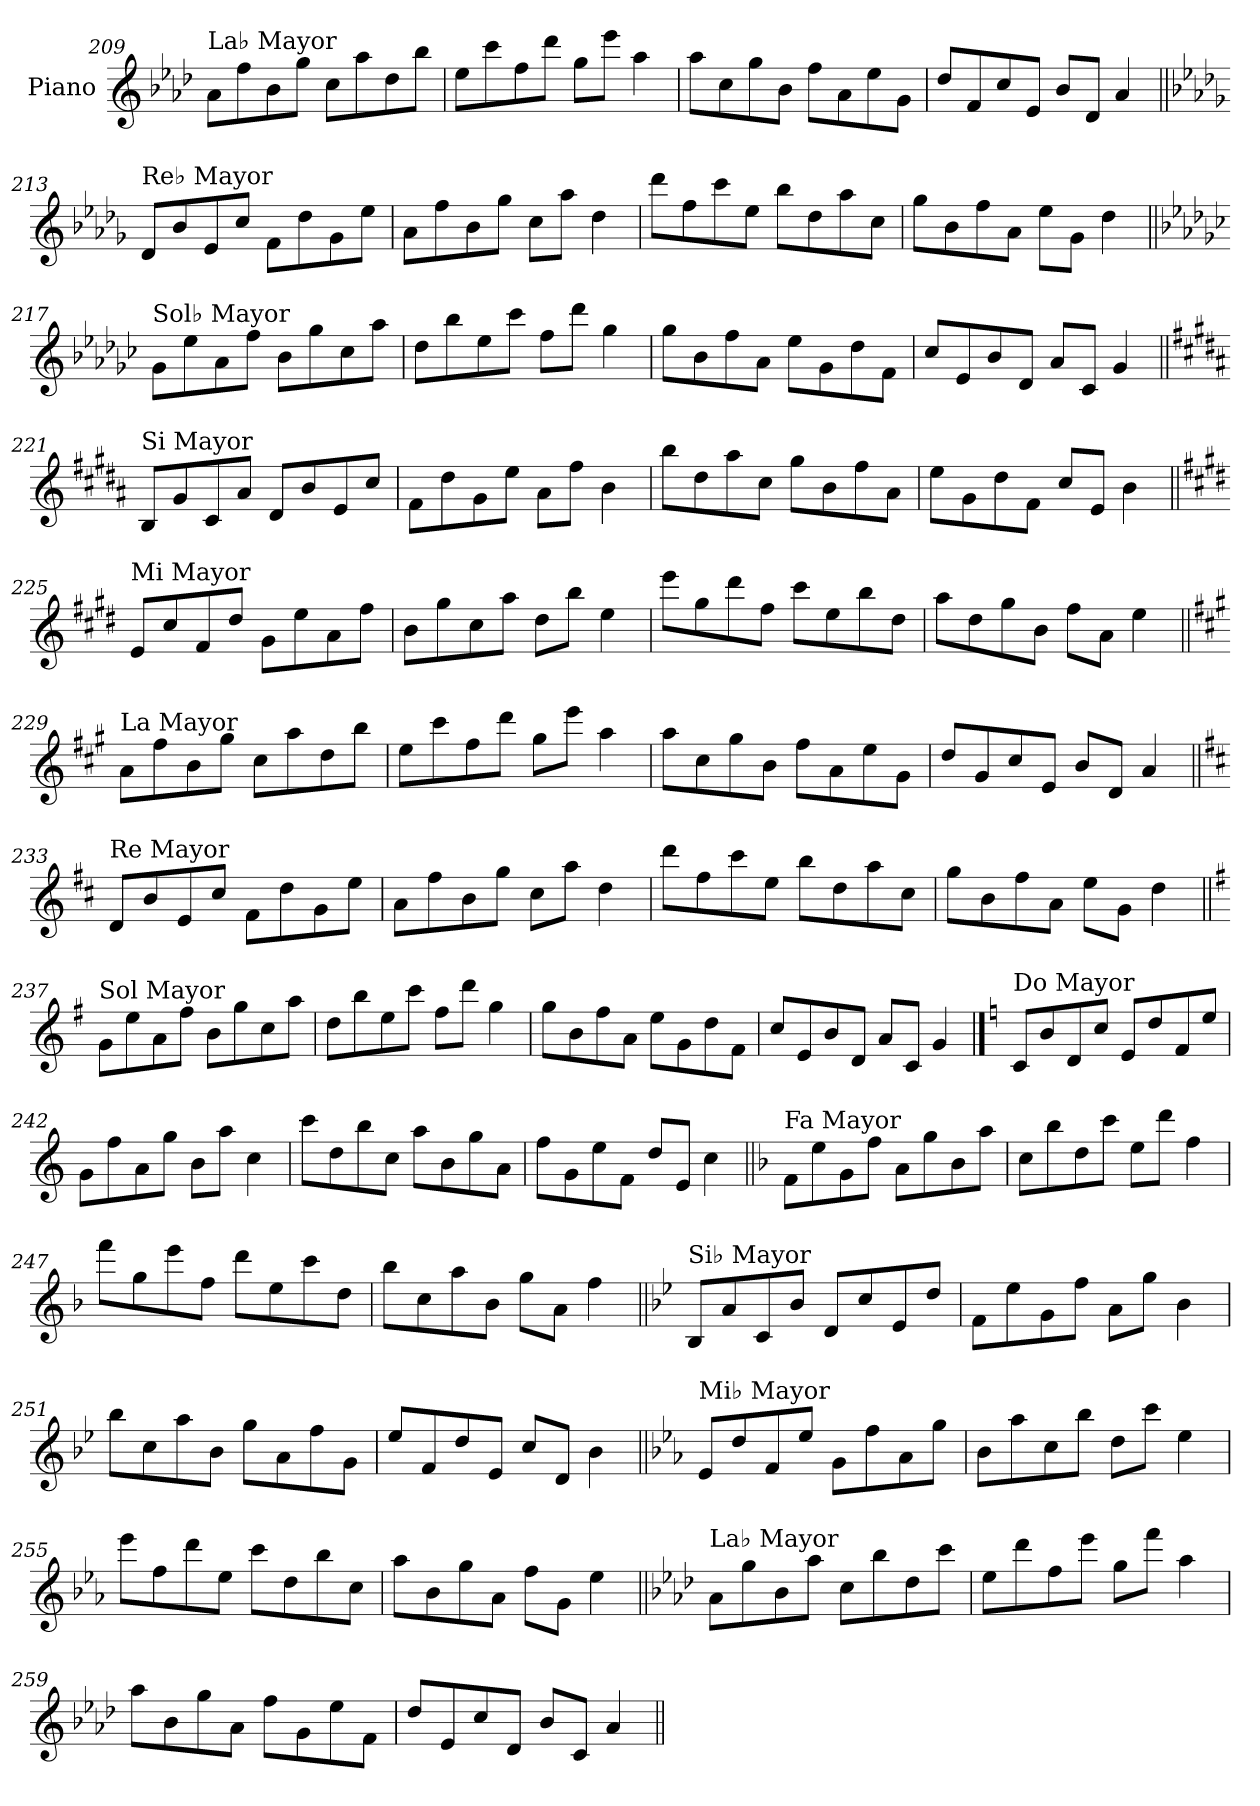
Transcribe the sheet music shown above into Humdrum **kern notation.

**kern
*part1
*staff1
*I"Piano
*I'Pno.
!!LO:LB:g=z
*clefG2
*k[b-e-a-d-]
=209
!LO:TX:a:t=La♭ Mayor
8a-\L
8ff\
8b-\
8gg\J
8cc\L
8aa-\
8dd-\
8bb-\J
=210
8ee-\L
8ccc\
8ff\
8ddd-\J
8gg\L
8eee-\J
4aa-\
=211
8aa-\L
8cc\
8gg\
8b-\J
8ff\L
8a-\
8ee-\
8g\J
=212
8dd-/L
8f/
8cc/
8e-/J
8b-/L
8d-/J
4a-/
!!LO:LB:g=z
=213||
*k[b-e-a-d-g-]
!LO:TX:a:t=Re♭ Mayor
8d-/L
8b-/
8e-/
8cc/J
8f\L
8dd-\
8g-\
8ee-\J
=214
8a-\L
8ff\
8b-\
8gg-\J
8cc\L
8aa-\J
4dd-\
=215
8ddd-\L
8ff\
8ccc\
8ee-\J
8bb-\L
8dd-\
8aa-\
8cc\J
=216
8gg-\L
8b-\
8ff\
8a-\J
8ee-\L
8g-\J
4dd-\
!!LO:LB:g=z
=217||
*k[b-e-a-d-g-c-]
!LO:TX:a:t=Sol♭ Mayor
8g-\L
8ee-\
8a-\
8ff\J
8b-\L
8gg-\
8cc-\
8aa-\J
=218
8dd-\L
8bb-\
8ee-\
8ccc-\J
8ff\L
8ddd-\J
4gg-\
=219
8gg-\L
8b-\
8ff\
8a-\J
8ee-\L
8g-\
8dd-\
8f\J
=220
8cc-/L
8e-/
8b-/
8d-/J
8a-/L
8c-/J
4g-/
!!LO:LB:g=z
=221||
*k[f#c#g#d#a#]
!LO:TX:a:t=Si Mayor
8B/L
8g#/
8c#/
8a#/J
8d#/L
8b/
8e/
8cc#/J
=222
8f#\L
8dd#\
8g#\
8ee\J
8a#\L
8ff#\J
4b\
=223
8bb\L
8dd#\
8aa#\
8cc#\J
8gg#\L
8b\
8ff#\
8a#\J
=224
8ee\L
8g#\
8dd#\
8f#\J
8cc#/L
8e/J
4b\
!!LO:LB:g=z
=225||
*k[f#c#g#d#]
!LO:TX:a:t=Mi Mayor
8e/L
8cc#/
8f#/
8dd#/J
8g#\L
8ee\
8a\
8ff#\J
=226
8b\L
8gg#\
8cc#\
8aa\J
8dd#\L
8bb\J
4ee\
=227
8eee\L
8gg#\
8ddd#\
8ff#\J
8ccc#\L
8ee\
8bb\
8dd#\J
=228
8aa\L
8dd#\
8gg#\
8b\J
8ff#\L
8a\J
4ee\
!!LO:LB:g=z
=229||
*k[f#c#g#]
!LO:TX:a:t=La Mayor
8a\L
8ff#\
8b\
8gg#\J
8cc#\L
8aa\
8dd\
8bb\J
=230
8ee\L
8ccc#\
8ff#\
8ddd\J
8gg#\L
8eee\J
4aa\
=231
8aa\L
8cc#\
8gg#\
8b\J
8ff#\L
8a\
8ee\
8g#\J
=232
8dd/L
8g#/
8cc#/
8e/J
8b/L
8d/J
4a/
!!LO:LB:g=z
=233||
*k[f#c#]
!LO:TX:a:t=Re Mayor
8d/L
8b/
8e/
8cc#/J
8f#\L
8dd\
8g\
8ee\J
=234
8a\L
8ff#\
8b\
8gg\J
8cc#\L
8aa\J
4dd\
=235
8ddd\L
8ff#\
8ccc#\
8ee\J
8bb\L
8dd\
8aa\
8cc#\J
=236
8gg\L
8b\
8ff#\
8a\J
8ee\L
8g\J
4dd\
!!LO:LB:g=z
=237||
*k[f#]
!LO:TX:a:t=Sol Mayor
8g\L
8ee\
8a\
8ff#\J
8b\L
8gg\
8cc\
8aa\J
=238
8dd\L
8bb\
8ee\
8ccc\J
8ff#\L
8ddd\J
4gg\
=239
8gg\L
8b\
8ff#\
8a\J
8ee\L
8g\
8dd\
8f#\J
=240
8cc/L
8e/
8b/
8d/J
8a/L
8c/J
4g/
!!LO:PB:g=z
==241
*k[]
!LO:TX:a:t=Do Mayor
8c/L
8b/
8d/
8cc/J
8e/L
8dd/
8f/
8ee/J
=242
8g\L
8ff\
8a\
8gg\J
8b\L
8aa\J
4cc\
=243
8ccc\L
8dd\
8bb\
8cc\J
8aa\L
8b\
8gg\
8a\J
=244
8ff\L
8g\
8ee\
8f\J
8dd/L
8e/J
4cc\
!!LO:LB:g=z
=245||
*k[b-]
!LO:TX:a:t=Fa Mayor
8f\L
8ee\
8g\
8ff\J
8a\L
8gg\
8b-\
8aa\J
=246
8cc\L
8bb-\
8dd\
8ccc\J
8ee\L
8ddd\J
4ff\
=247
8fff\L
8gg\
8eee\
8ff\J
8ddd\L
8ee\
8ccc\
8dd\J
=248
8bb-\L
8cc\
8aa\
8b-\J
8gg\L
8a\J
4ff\
!!LO:LB:g=z
=249||
*k[b-e-]
!LO:TX:a:t=Si♭ Mayor
8B-/L
8a/
8c/
8b-/J
8d/L
8cc/
8e-/
8dd/J
=250
8f\L
8ee-\
8g\
8ff\J
8a\L
8gg\J
4b-\
=251
8bb-\L
8cc\
8aa\
8b-\J
8gg\L
8a\
8ff\
8g\J
=252
8ee-/L
8f/
8dd/
8e-/J
8cc/L
8d/J
4b-\
!!LO:LB:g=z
=253||
*k[b-e-a-]
!LO:TX:a:t=Mi♭ Mayor
8e-/L
8dd/
8f/
8ee-/J
8g\L
8ff\
8a-\
8gg\J
=254
8b-\L
8aa-\
8cc\
8bb-\J
8dd\L
8ccc\J
4ee-\
=255
8eee-\L
8ff\
8ddd\
8ee-\J
8ccc\L
8dd\
8bb-\
8cc\J
=256
8aa-\L
8b-\
8gg\
8a-\J
8ff\L
8g\J
4ee-\
!!LO:LB:g=z
=257||
*k[b-e-a-d-]
!LO:TX:a:t=La♭ Mayor
8a-\L
8gg\
8b-\
8aa-\J
8cc\L
8bb-\
8dd-\
8ccc\J
=258
8ee-\L
8ddd-\
8ff\
8eee-\J
8gg\L
8fff\J
4aa-\
=259
8aa-\L
8b-\
8gg\
8a-\J
8ff\L
8g\
8ee-\
8f\J
=260
8dd-/L
8e-/
8cc/
8d-/J
8b-/L
8c/J
4a-/
=||
*-
